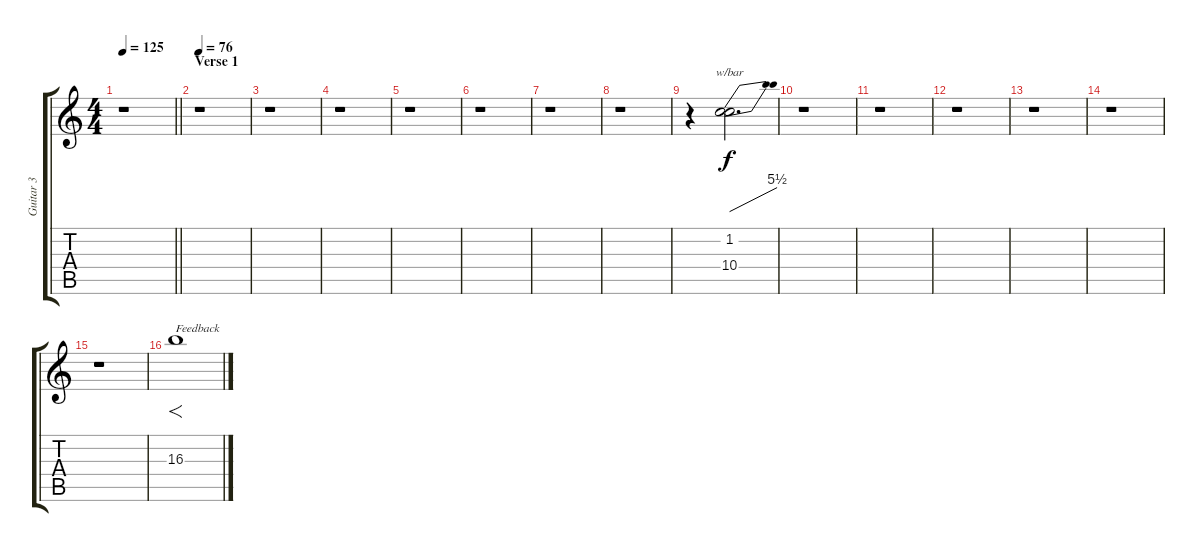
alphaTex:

\track ("Guitar 3" "Guitar 3") {instrument distortionguitar}
\staff {score tabs}
\tuning (E4 B3 G3 D3 A2 E2) {hide}
\ts (4 4)
\tempo 125
\clef g2
\barLineRight lightlight
\ks c
r.1{dy f} |
\section ("" "Verse 1")
\tempo 76
r.1{volume 10} |
r.1 |
r.1 |
r.1 |
r.1 |
r.1 |
r.1{volume 0} |
r.4{volume 13 instrument lead2sawtooth} (1.2 10.4).2{d tbe (dive default 0 0 60 22)} |
r.1{instrument overdrivenguitar} |
r.1 |
r.1 |
r.1 |
r.1 |
r.1 |
16.3.1{f txt "Feedback"}
